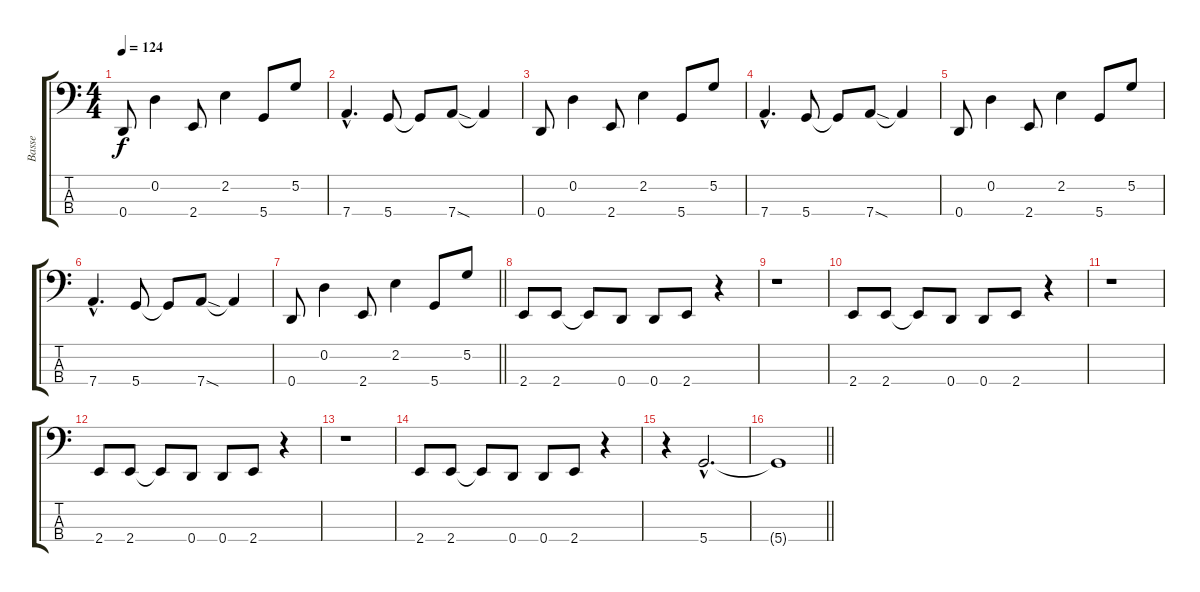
\track ("Basse" "Basse") {instrument electricbassfinger}
\staff {score tabs}
\tuning (G2 D2 A1 D1) {hide}
\ts (4 4)
\tempo 124
\clef f4
\ks c
0.4.8{dy f} 0.2.4 2.4.8 2.2.4 5.4.8 5.2.8 |
7.4{hac}.4{d} 5.4.8 5.4{t}.8 7.4{sod}.8 7.4{t}.4 |
0.4.8 0.2.4 2.4.8 2.2.4 5.4.8 5.2.8 |
7.4{hac}.4{d} 5.4.8 5.4{t}.8 7.4{sod}.8 7.4{t}.4 |
0.4.8 0.2.4 2.4.8 2.2.4 5.4.8 5.2.8 |
7.4{hac}.4{d} 5.4.8 5.4{t}.8 7.4{sod}.8 7.4{t}.4 |
\barLineRight lightlight
0.4.8 0.2.4 2.4.8 2.2.4 5.4.8 5.2.8 |
2.4.8 2.4.8 2.4{t}.8 0.4.8 0.4.8 2.4.8 r.4 |
r.1 |
2.4.8 2.4.8 2.4{t}.8 0.4.8 0.4.8 2.4.8 r.4 |
r.1 |
2.4.8 2.4.8 2.4{t}.8 0.4.8 0.4.8 2.4.8 r.4 |
r.1 |
2.4.8 2.4.8 2.4{t}.8 0.4.8 0.4.8 2.4.8 r.4 |
r.4 5.4{hac}.2{d} |
\barLineRight lightlight
5.4{t}.1
